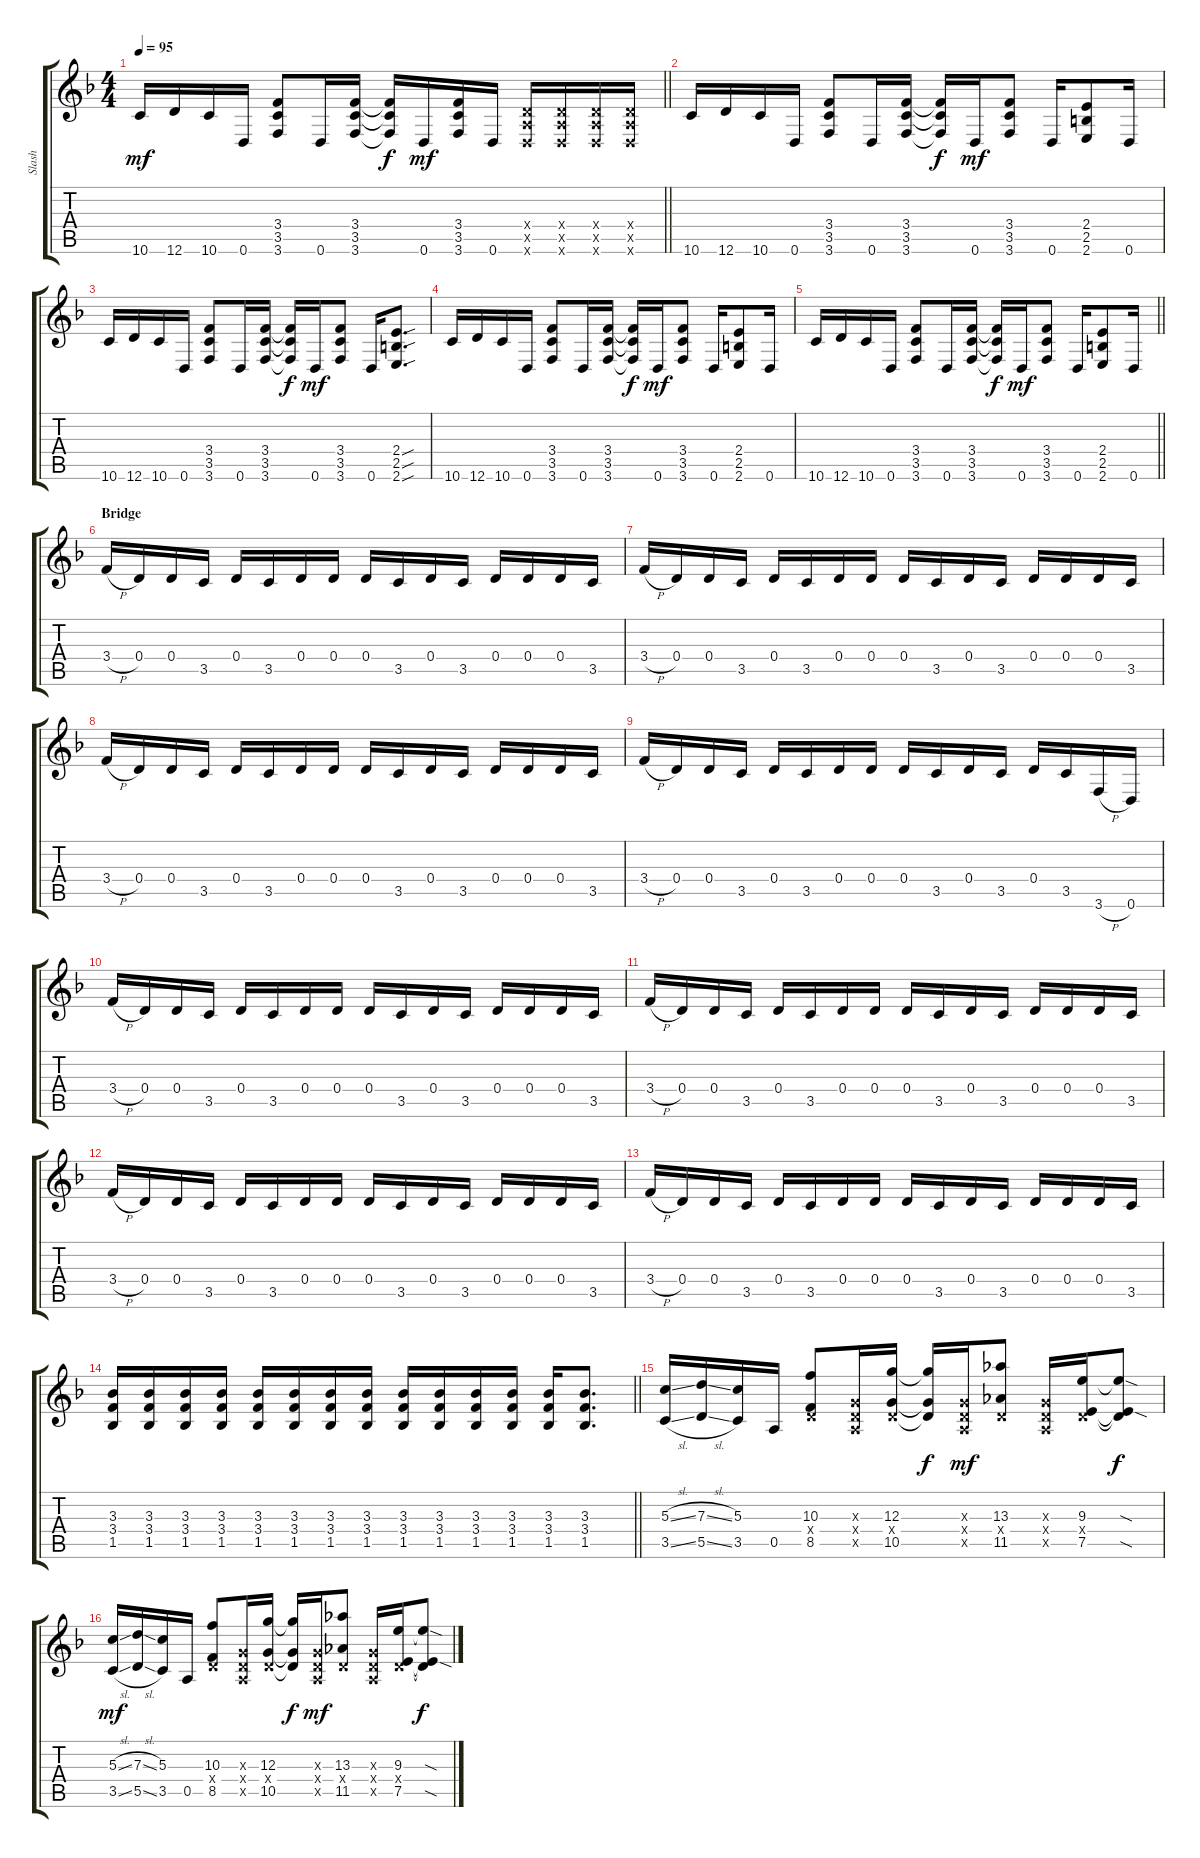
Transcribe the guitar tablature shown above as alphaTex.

\track ("Slash" "Slash") {instrument overdrivenguitar}
\staff {score tabs}
\tuning (E4 B3 G3 D3 A2 D2) {hide}
\ts (4 4)
\tempo 95
\clef g2
\barLineRight lightlight
\ks dminor
10.6.16{dy mf} 12.6.16 10.6.16 0.6.16 (3.4 3.5 3.6).8 0.6.16 (3.4 3.5 3.6).16 (3.4{t} 3.5{t} 3.6{t}).16{dy f} 0.6.16{dy mf} (3.4 3.5 3.6).16 0.6.16 (0.4{x} 0.5{x} 0.6{x}).16 (0.4{x} 0.5{x} 0.6{x}).16 (0.4{x} 0.5{x} 0.6{x}).16 (0.4{x} 0.5{x} 0.6{x}).16 |
10.6.16 12.6.16 10.6.16 0.6.16 (3.4 3.5 3.6).8 0.6.16 (3.4 3.5 3.6).16 (3.4{t} 3.5{t} 3.6{t}).16{dy f} 0.6.16{dy mf} (3.4 3.5 3.6).8 0.6.16 (2.4 2.5 2.6).8 0.6.16 |
10.6.16 12.6.16 10.6.16 0.6.16 (3.4 3.5 3.6).8 0.6.16 (3.4 3.5 3.6).16 (3.4{t} 3.5{t} 3.6{t}).16{dy f} 0.6.16{dy mf} (3.4 3.5 3.6).8 0.6.16 (2.4{sou} 2.5{sou} 2.6{sou}).8{d} |
10.6.16 12.6.16 10.6.16 0.6.16 (3.4 3.5 3.6).8 0.6.16 (3.4 3.5 3.6).16 (3.4{t} 3.5{t} 3.6{t}).16{dy f} 0.6.16{dy mf} (3.4 3.5 3.6).8 0.6.16 (2.4 2.5 2.6).8 0.6.16 |
\barLineRight lightlight
10.6.16 12.6.16 10.6.16 0.6.16 (3.4 3.5 3.6).8 0.6.16 (3.4 3.5 3.6).16 (3.4{t} 3.5{t} 3.6{t}).16{dy f} 0.6.16{dy mf} (3.4 3.5 3.6).8 0.6.16 (2.4 2.5 2.6).8 0.6.16 |
\section ("" "Bridge")
3.4{h}.16 0.4.16 0.4.16 3.5.16 0.4.16 3.5.16 0.4.16 0.4.16 0.4.16 3.5.16 0.4.16 3.5.16 0.4.16 0.4.16 0.4.16 3.5.16 |
3.4{h}.16 0.4.16 0.4.16 3.5.16 0.4.16 3.5.16 0.4.16 0.4.16 0.4.16 3.5.16 0.4.16 3.5.16 0.4.16 0.4.16 0.4.16 3.5.16 |
3.4{h}.16 0.4.16 0.4.16 3.5.16 0.4.16 3.5.16 0.4.16 0.4.16 0.4.16 3.5.16 0.4.16 3.5.16 0.4.16 0.4.16 0.4.16 3.5.16 |
3.4{h}.16 0.4.16 0.4.16 3.5.16 0.4.16 3.5.16 0.4.16 0.4.16 0.4.16 3.5.16 0.4.16 3.5.16 0.4.16 3.5.16 3.6{h}.16 0.6.16 |
3.4{h}.16 0.4.16 0.4.16 3.5.16 0.4.16 3.5.16 0.4.16 0.4.16 0.4.16 3.5.16 0.4.16 3.5.16 0.4.16 0.4.16 0.4.16 3.5.16 |
3.4{h}.16 0.4.16 0.4.16 3.5.16 0.4.16 3.5.16 0.4.16 0.4.16 0.4.16 3.5.16 0.4.16 3.5.16 0.4.16 0.4.16 0.4.16 3.5.16 |
3.4{h}.16 0.4.16 0.4.16 3.5.16 0.4.16 3.5.16 0.4.16 0.4.16 0.4.16 3.5.16 0.4.16 3.5.16 0.4.16 0.4.16 0.4.16 3.5.16 |
3.4{h}.16 0.4.16 0.4.16 3.5.16 0.4.16 3.5.16 0.4.16 0.4.16 0.4.16 3.5.16 0.4.16 3.5.16 0.4.16 0.4.16 0.4.16 3.5.16 |
\barLineRight lightlight
(3.3 3.4 1.5).16 (3.3 3.4 1.5).16 (3.3 3.4 1.5).16 (3.3 3.4 1.5).16 (3.3 3.4 1.5).16 (3.3 3.4 1.5).16 (3.3 3.4 1.5).16 (3.3 3.4 1.5).16 (3.3 3.4 1.5).16 (3.3 3.4 1.5).16 (3.3 3.4 1.5).16 (3.3 3.4 1.5).16 (3.3 3.4 1.5).16 (3.3 3.4 1.5).8{d} |
(5.3{sl} 3.5{sl}).16 (7.3{sl} 5.5{sl}).16 (5.3 3.5).16 0.5.16 (10.3 0.4{x} 8.5).8 (0.3{x} 0.4{x} 0.5{x}).16 (12.3 0.4{x} 10.5).16 (12.3{t} 0.4{t} 10.5{t}).16{dy f} (0.3{x} 0.4{x} 0.5{x}).16{dy mf} (13.3 0.4{x} 11.5).8 (0.3{x} 0.4{x} 0.5{x}).16 (9.3 0.4{x} 7.5).16 (9.3{sod t} 0.4{t} 7.5{sod t}).8{dy f} |
(5.3{sl} 3.5{sl}).16{dy mf} (7.3{sl} 5.5{sl}).16 (5.3 3.5).16 0.5.16 (10.3 0.4{x} 8.5).8 (0.3{x} 0.4{x} 0.5{x}).16 (12.3 0.4{x} 10.5).16 (12.3{t} 0.4{t} 10.5{t}).16{dy f} (0.3{x} 0.4{x} 0.5{x}).16{dy mf} (13.3 0.4{x} 11.5).8 (0.3{x} 0.4{x} 0.5{x}).16 (9.3 0.4{x} 7.5).16 (9.3{sod t} 0.4{t} 7.5{sod t}).8{dy f}
